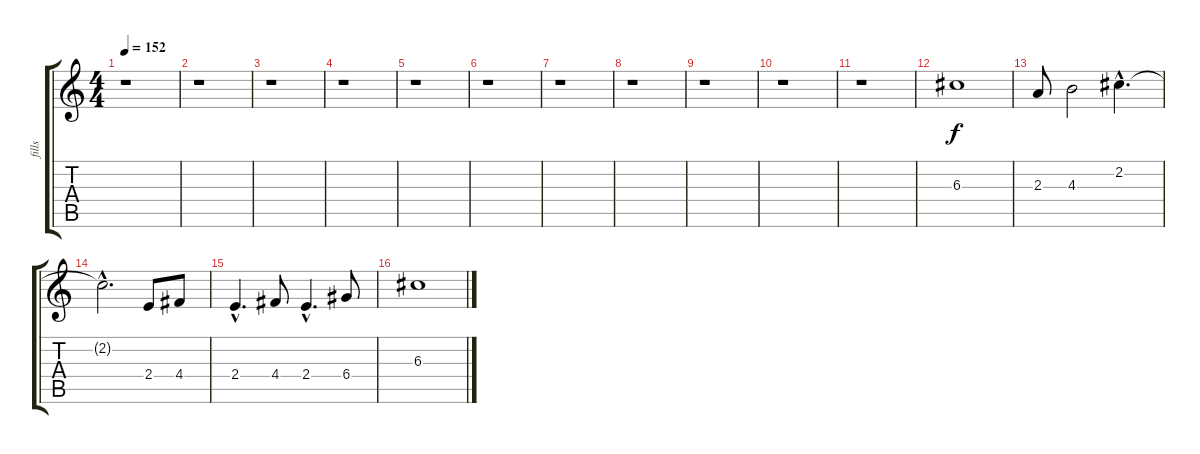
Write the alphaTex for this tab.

\track ("fills" "fills") {instrument distortionguitar}
\staff {score tabs}
\tuning (E4 B3 G3 D3 A2 E2) {hide}
\ts (4 4)
\tempo 152
\clef g2
\ks c
r.1{dy f} |
r.1 |
r.1 |
r.1 |
r.1 |
r.1 |
r.1 |
r.1 |
r.1 |
r.1 |
r.1 |
6.3.1{volume 15 instrument synthstrings2} |
2.3.8 4.3.2 2.2{hac}.4{d} |
2.2{hac t}.2{d} 2.4.8 4.4.8 |
2.4{hac}.4{d} 4.4.8 2.4{hac}.4{d} 6.4.8 |
6.3.1{instrument synthstrings2}
